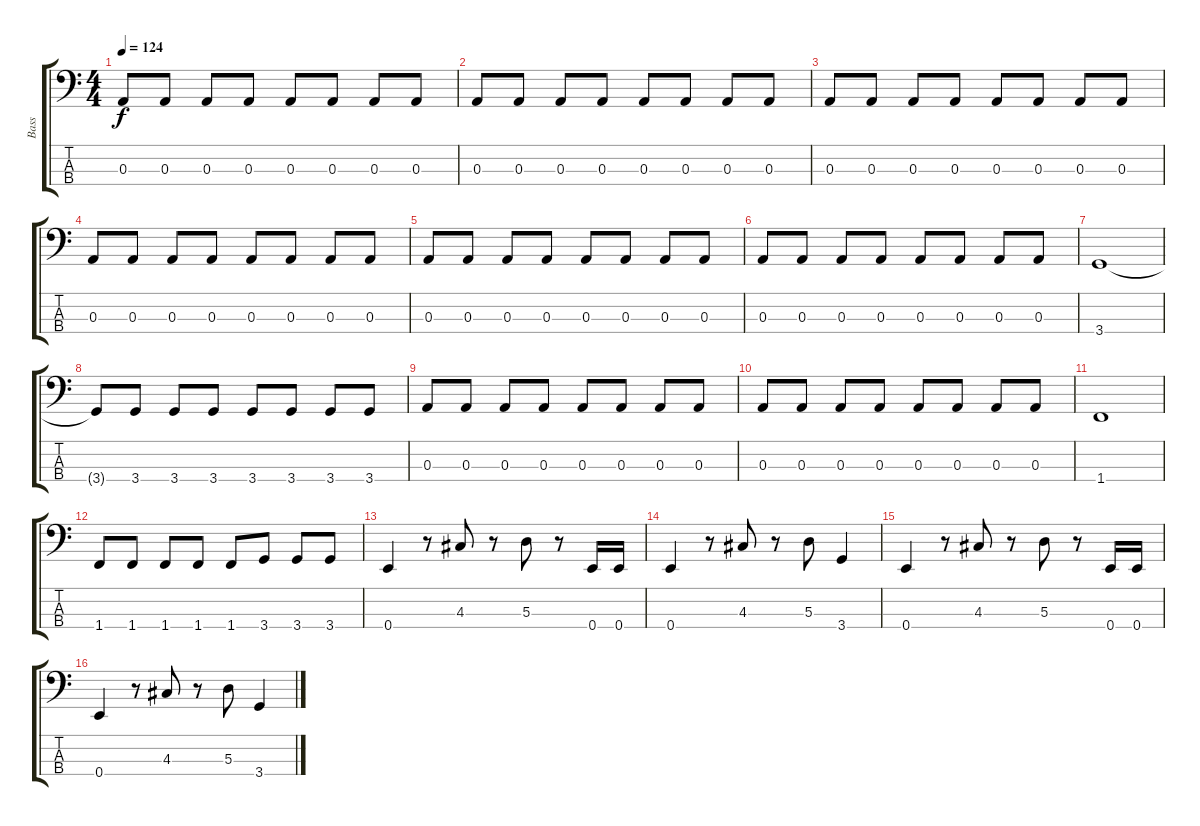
\track ("Bass" "Bass") {instrument electricbassfinger}
\staff {score tabs}
\tuning (G2 D2 A1 E1) {hide}
\ts (4 4)
\tempo 124
\clef f4
\ks c
0.3.8{dy f} 0.3.8 0.3.8 0.3.8 0.3.8 0.3.8 0.3.8 0.3.8 |
0.3.8 0.3.8 0.3.8 0.3.8 0.3.8 0.3.8 0.3.8 0.3.8 |
0.3.8 0.3.8 0.3.8 0.3.8 0.3.8 0.3.8 0.3.8 0.3.8 |
0.3.8 0.3.8 0.3.8 0.3.8 0.3.8 0.3.8 0.3.8 0.3.8 |
0.3.8 0.3.8 0.3.8 0.3.8 0.3.8 0.3.8 0.3.8 0.3.8 |
0.3.8 0.3.8 0.3.8 0.3.8 0.3.8 0.3.8 0.3.8 0.3.8 |
3.4.1 |
3.4{t}.8 3.4.8 3.4.8 3.4.8 3.4.8 3.4.8 3.4.8 3.4.8 |
0.3.8 0.3.8 0.3.8 0.3.8 0.3.8 0.3.8 0.3.8 0.3.8 |
0.3.8 0.3.8 0.3.8 0.3.8 0.3.8 0.3.8 0.3.8 0.3.8 |
1.4.1 |
1.4.8 1.4.8 1.4.8 1.4.8 1.4.8 3.4.8 3.4.8 3.4.8 |
0.4.4 r.8 4.3.8 r.8 5.3.8 r.8 0.4.16 0.4.16 |
0.4.4 r.8 4.3.8 r.8 5.3.8 3.4.4 |
0.4.4 r.8 4.3.8 r.8 5.3.8 r.8 0.4.16 0.4.16 |
0.4.4 r.8 4.3.8 r.8 5.3.8 3.4.4
